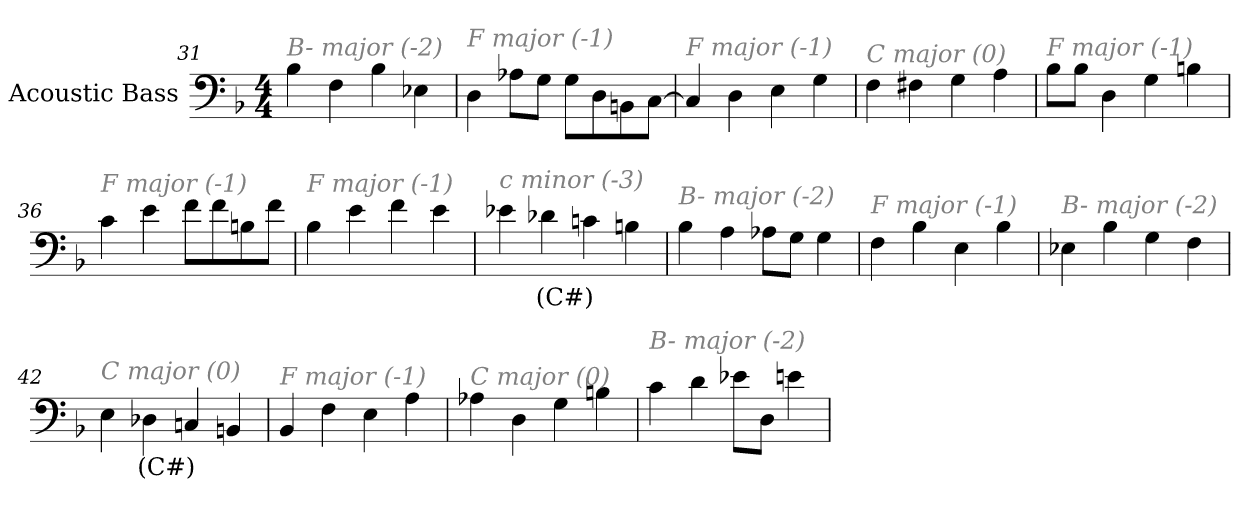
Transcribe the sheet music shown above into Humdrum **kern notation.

**kern	**text
*part1	*part1
*staff1	*staff1
*I"Acoustic Bass	*
*clefF4	*
*ITrd7c12	*
*k[b-]	*
*F:	*
*M4/4	*
=31	=31
!LO:TX:i:color=#808080:t=B- major (-2)	!
4BB-	.
4FF	.
4BB-	.
4EE-X	.
=32	=32
!LO:TX:i:color=#808080:t=F major (-1)	!
4DD	.
8AA-XL	.
8GGJ	.
8GGL	.
8DD	.
8BBBn	.
[8CCJ	.
=33	=33
!LO:TX:i:color=#808080:t=F major (-1)	!
4CC]	.
4DD	.
4EE	.
4GG	.
=34	=34
!LO:TX:i:color=#808080:t=C major (0)	!
4FF	.
4FF#X	.
4GG	.
4AA	.
=35	=35
!LO:TX:i:color=#808080:t=F major (-1)	!
8BB-L	.
8BB-J	.
4DD	.
4GG	.
4BBn	.
=36	=36
!LO:TX:i:color=#808080:t=F major (-1)	!
4C	.
4E	.
8FL	.
8F	.
8BBn	.
8FJ	.
=37	=37
!LO:TX:i:color=#808080:t=F major (-1)	!
4BB-	.
4E	.
4F	.
4E	.
=38	=38
!LO:TX:i:color=#808080:t=c minor (-3)	!
4E-X	.
4D-Xi	(C#)
4Cn	.
4BBn	.
=39	=39
!LO:TX:i:color=#808080:t=B- major (-2)	!
4BB-	.
4AA	.
8AA-XL	.
8GGJ	.
4GG	.
=40	=40
!LO:TX:i:color=#808080:t=F major (-1)	!
4FF	.
4BB-	.
4EE	.
4BB-	.
=41	=41
!LO:TX:i:color=#808080:t=B- major (-2)	!
4EE-X	.
4BB-	.
4GG	.
4FF	.
=42	=42
!LO:TX:i:color=#808080:t=C major (0)	!
4EE	.
4DD-Xi	(C#)
4CCn	.
4BBBn	.
=43	=43
!LO:TX:i:color=#808080:t=F major (-1)	!
4BBB-	.
4FF	.
4EE	.
4AA	.
=44	=44
!LO:TX:i:color=#808080:t=C major (0)	!
4AA-X	.
4DD	.
4GG	.
4BBn	.
=45	=45
!LO:TX:i:color=#808080:t=B- major (-2)	!
4C	.
4D	.
8E-XL	.
8DDJ	.
4En	.
=	=
*-	*-
